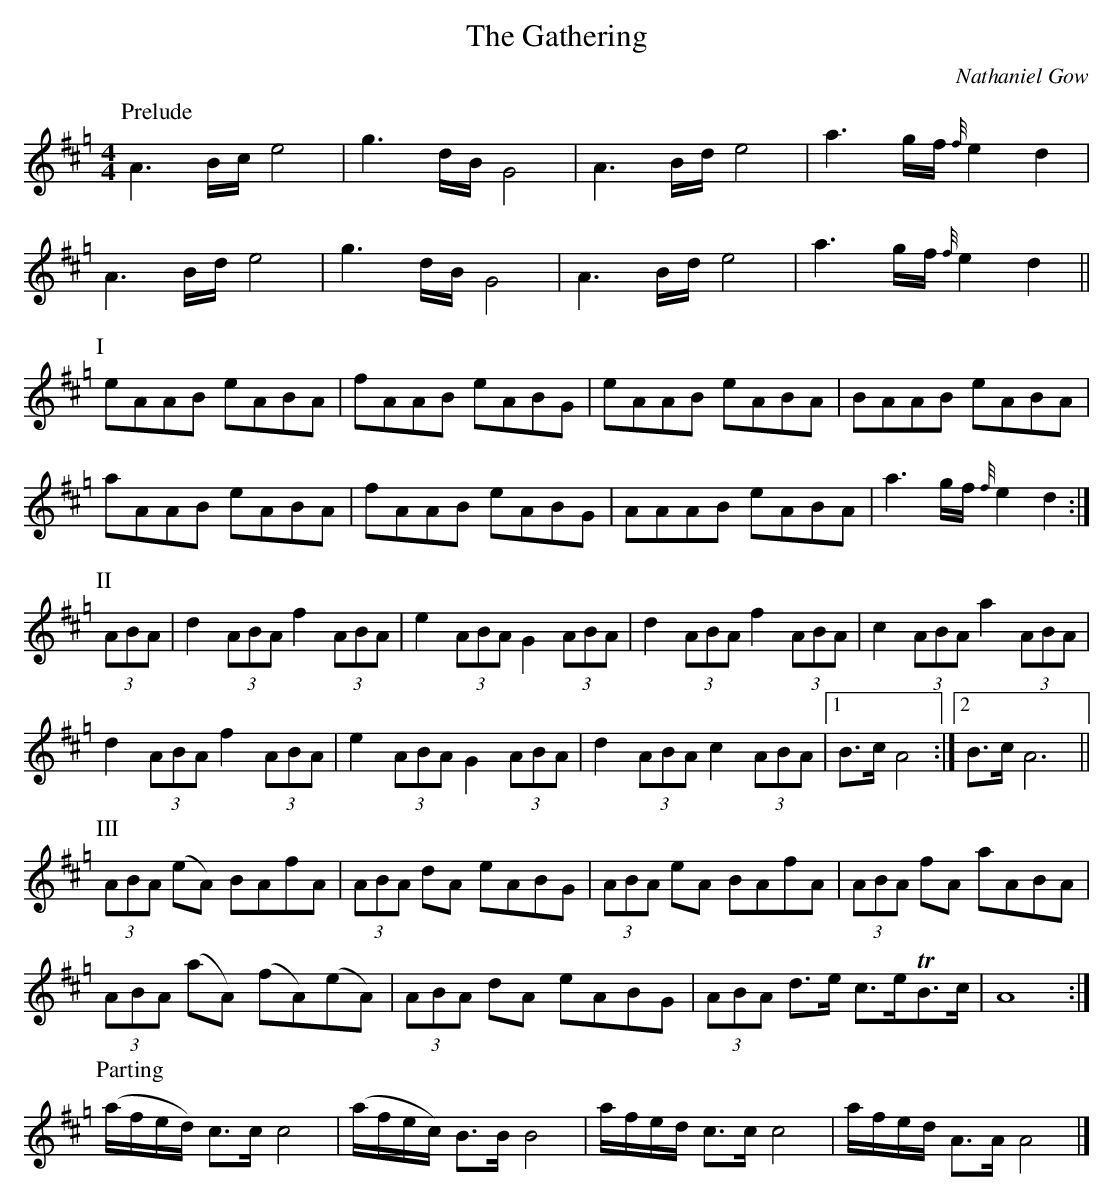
X:1
T:The Gathering
C:Nathaniel Gow
M:4/4
L:1/8
K:Hp
P:Prelude
A3B/c/ e4|g3d/B/ G4|A3B/d/ e4|a3g/f/ {f}e2d2 |
A3B/d/ e4|g3d/B/ G4|A3B/d/ e4|a3g/f/ {f}e2d2||
P:I
eAAB eABA|fAAB eABG|eAAB eABA|BAAB      eABA |
aAAB eABA|fAAB eABG|AAAB eABA|a3g/f/ {f}e2d2:|
P:II
(3ABA|d2(3ABA f2(3ABA|e2(3ABA G2(3ABA|d2(3ABA f2(3ABA|   c2(3ABA a2(3ABA|
      d2(3ABA f2(3ABA|e2(3ABA G2(3ABA|d2(3ABA c2(3ABA|[1 B>c A4        :|\
                                                      [2 B>c A6        ||
P:III
(3ABA (eA)  BAfA   |(3ABA dA eABG|(3ABA eA  BAfA   |(3ABA fA aABA|
(3ABA (aA) (fA)(eA)|(3ABA dA eABG|(3ABA d>e c>eTB>c|  A8        :|
P:Parting
(a/f/e/d/) c>c c4|(a/f/e/c/) B>B B4 |\
 a/f/e/d/  c>c c4| a/f/e/d/  A>A A4|]
